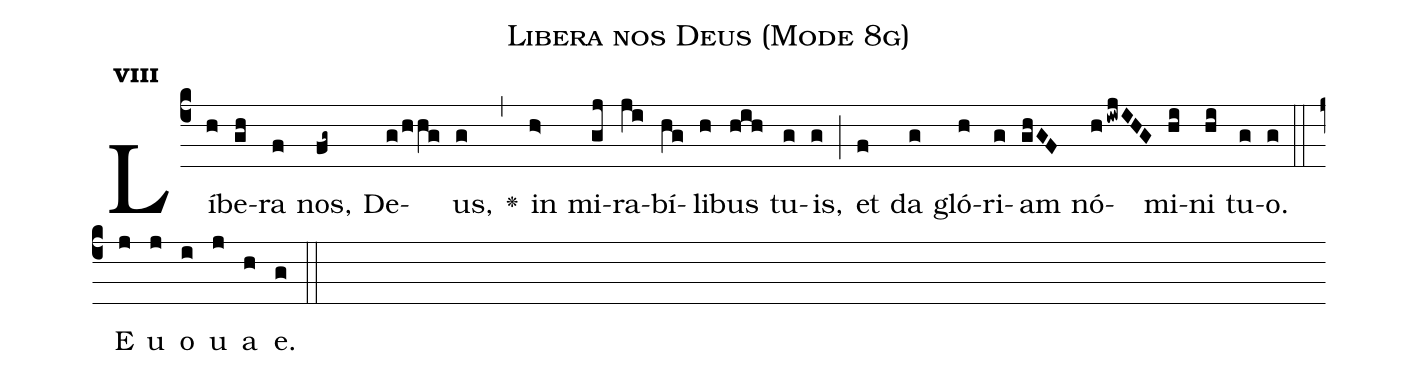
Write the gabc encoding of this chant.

name:Libera nos Deus (Mode 8g);
office-part:Antiphona;
mode:8;
%%
initial-style: 1;
name: Libera nos Deus
book: Antiphonae & Responsoria/Tomus II, p. 84;
occasion: Hebdomada V Quadragesimae Dominica;
office-part: Laudes Ant 2;
user-notes: ;
commentary: ;
annotation: 8g;
centering-scheme: english;
fontsize: 12;
font: OFLSortsMillGoudy;
height: 11;
width: 4.5;
%%
(c4)Lí(h)be(gh)ra(f) nos,(fg~) De(g/hhg)us,(g) <v>\greheightstar</v>(,) in(h>) mi(gj)ra(ji)bí(hg)li(h)bus(hih) tu(g)is,(g) (;) et(f) da(g) gló(h)ri(g)am(ghGF) nó(hiwjIHG)mi(hi)ni(hi) tu(g)o.(g) (::)
E(j) u(j) o(i) u(j) a(h) e.(g) (::)
